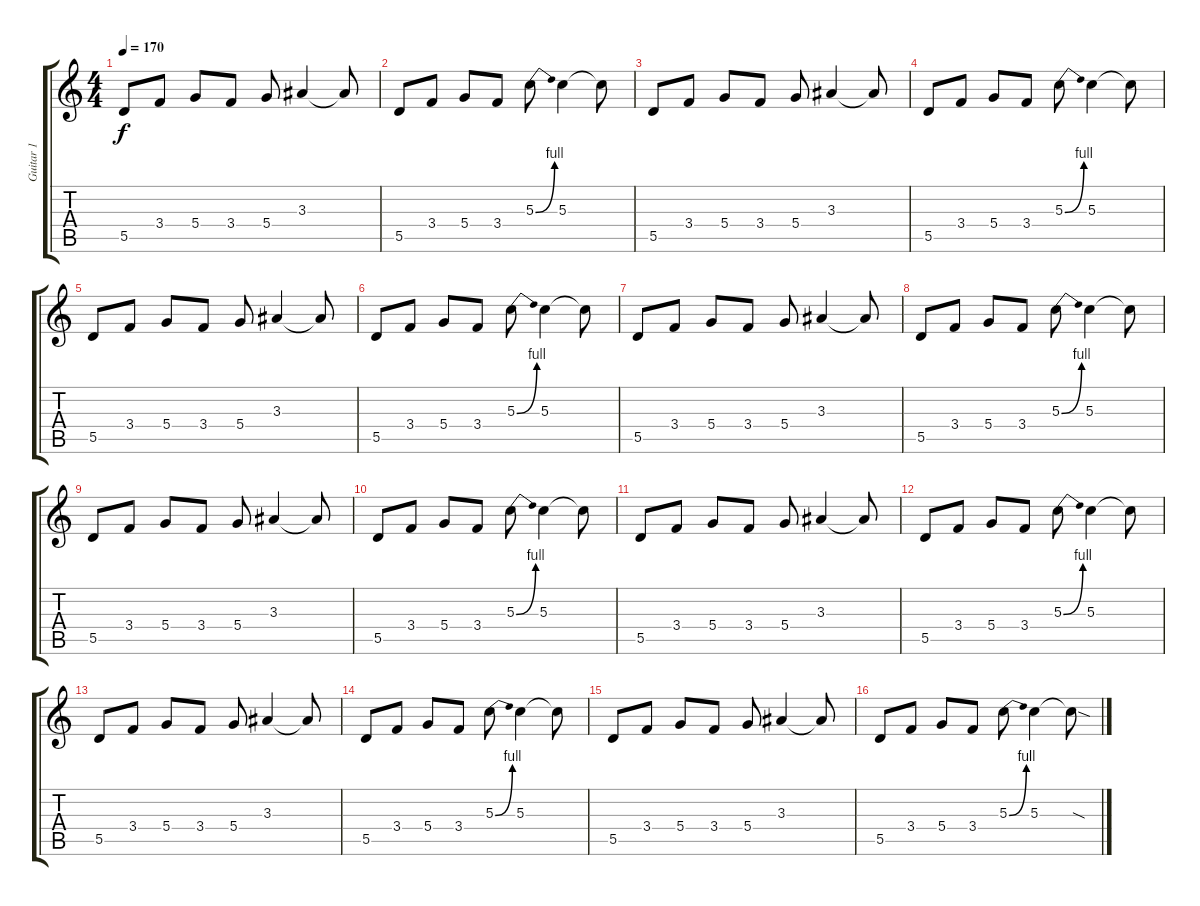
\track ("Guitar 1" "Guitar 1") {instrument distortionguitar}
\staff {score tabs}
\tuning (E4 B3 G3 D3 A2 E2) {hide}
\ts (4 4)
\tempo 170
\clef g2
\ks c
5.5.8{dy f} 3.4.8 5.4.8 3.4.8 5.4.8 3.3.4 3.3{t}.8 |
5.5.8 3.4.8 5.4.8 3.4.8 5.3{be (bend 0 0 60 4)}.8 5.3.4 5.3{t}.8 |
5.5.8 3.4.8 5.4.8 3.4.8 5.4.8 3.3.4 3.3{t}.8 |
5.5.8 3.4.8 5.4.8 3.4.8 5.3{be (bend 0 0 60 4)}.8 5.3.4 5.3{t}.8 |
5.5.8 3.4.8 5.4.8 3.4.8 5.4.8 3.3.4 3.3{t}.8 |
5.5.8 3.4.8 5.4.8 3.4.8 5.3{be (bend 0 0 60 4)}.8 5.3.4 5.3{t}.8 |
5.5.8 3.4.8 5.4.8 3.4.8 5.4.8 3.3.4 3.3{t}.8 |
5.5.8 3.4.8 5.4.8 3.4.8 5.3{be (bend 0 0 60 4)}.8 5.3.4 5.3{t}.8 |
5.5.8 3.4.8 5.4.8 3.4.8 5.4.8 3.3.4 3.3{t}.8 |
5.5.8 3.4.8 5.4.8 3.4.8 5.3{be (bend 0 0 60 4)}.8 5.3.4 5.3{t}.8 |
5.5.8 3.4.8 5.4.8 3.4.8 5.4.8 3.3.4 3.3{t}.8 |
5.5.8 3.4.8 5.4.8 3.4.8 5.3{be (bend 0 0 60 4)}.8 5.3.4 5.3{t}.8 |
5.5.8 3.4.8 5.4.8 3.4.8 5.4.8 3.3.4 3.3{t}.8 |
5.5.8 3.4.8 5.4.8 3.4.8 5.3{be (bend 0 0 60 4)}.8 5.3.4 5.3{t}.8 |
5.5.8 3.4.8 5.4.8 3.4.8 5.4.8 3.3.4 3.3{t}.8 |
5.5.8 3.4.8 5.4.8 3.4.8 5.3{be (bend 0 0 60 4)}.8 5.3.4 5.3{sod t}.8
